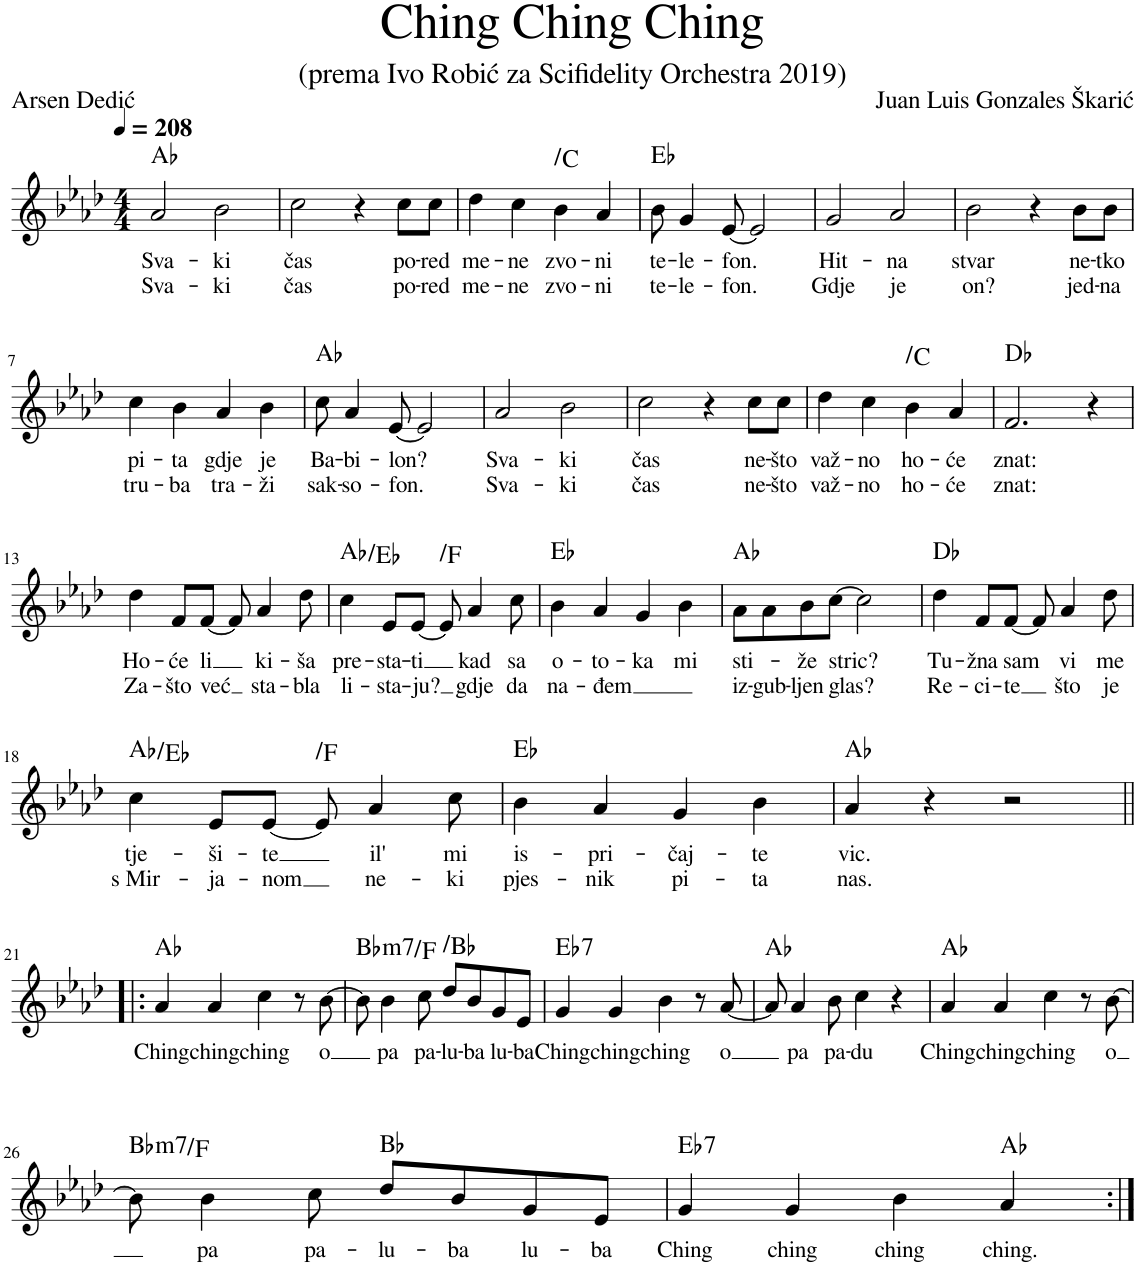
**kern	**text	**text	**harte
*part1	*part1	*part1	*part1
*staff1	*staff1	*staff1	*
*I"Piano	*	*	*
*I'Pno.	*	*	*
*clefG2	*	*	*
*k[b-e-a-d-]	*	*	*
*M4/4	*	*	*
*MM208	*	*	*
=1	=1	=1	=1
!	!LO:LY:b	!LO:LY:b	!
2a-/	Sva-	Sva-	Ab:maj
!	!LO:LY:b	!LO:LY:b	!
2b-\	-ki	-ki	.
=2	=2	=2	=2
!	!LO:LY:b	!LO:LY:b	!
2cc\	čas	čas	.
4r	.	.	.
!	!LO:LY:b	!LO:LY:b	!
8cc\L	po-	po-	.
!	!LO:LY:b	!LO:LY:b	!
8cc\J	-red	-red	.
=3	=3	=3	=3
!	!LO:LY:b	!LO:LY:b	!
4dd-\	me-	me-	.
!	!LO:LY:b	!LO:LY:b	!
4cc\	-ne	-ne	.
!	!LO:LY:b	!LO:LY:b	!LO:H:kt=N.C.
4b-\	zvo-	zvo-	N
!	!LO:LY:b	!LO:LY:b	!
4a-/	-ni	-ni	.
=4	=4	=4	=4
!	!LO:LY:b	!LO:LY:b	!
8b-\	te-	te-	Eb:maj
!	!LO:LY:b	!LO:LY:b	!
4g/	-le-	-le-	.
!	!LO:LY:b	!LO:LY:b	!
[8e-/	-fon.	-fon.	.
2e-/]	.	.	.
=5	=5	=5	=5
!	!LO:LY:b	!LO:LY:b	!
2g/	Hit-	Gdje	.
!	!LO:LY:b	!LO:LY:b	!
2a-/	-na	je	.
=6	=6	=6	=6
!	!LO:LY:b	!LO:LY:b	!
2b-\	stvar	on?	.
4r	.	.	.
!	!LO:LY:b	!LO:LY:b	!
8b-\L	ne-	jed-	.
!	!LO:LY:b	!LO:LY:b	!
8b-\J	-tko	-na	.
!!LO:LB:g=z
=7	=7	=7	=7
!	!LO:LY:b	!LO:LY:b	!
4cc\	pi-	tru-	.
!	!LO:LY:b	!LO:LY:b	!
4b-\	-ta	-ba	.
!	!LO:LY:b	!LO:LY:b	!
4a-/	gdje	tra-	.
!	!LO:LY:b	!LO:LY:b	!
4b-\	je	-ži	.
=8	=8	=8	=8
!	!LO:LY:b	!LO:LY:b	!
8cc\	Ba-	sak-	Ab:maj
!	!LO:LY:b	!LO:LY:b	!
4a-/	-bi-	-so-	.
!	!LO:LY:b	!LO:LY:b	!
[8e-/	-lon?	-fon.	.
2e-/]	.	.	.
=9	=9	=9	=9
!	!LO:LY:b	!LO:LY:b	!
2a-/	Sva-	Sva-	.
!	!LO:LY:b	!LO:LY:b	!
2b-\	-ki	-ki	.
=10	=10	=10	=10
!	!LO:LY:b	!LO:LY:b	!
2cc\	čas	čas	.
4r	.	.	.
!	!LO:LY:b	!LO:LY:b	!
8cc\L	ne-	ne-	.
!	!LO:LY:b	!LO:LY:b	!
8cc\J	-što	-što	.
=11	=11	=11	=11
!	!LO:LY:b	!LO:LY:b	!
4dd-\	važ-	važ-	.
!	!LO:LY:b	!LO:LY:b	!
4cc\	-no	-no	.
!	!LO:LY:b	!LO:LY:b	!LO:H:kt=N.C.
4b-\	ho-	ho-	N
!	!LO:LY:b	!LO:LY:b	!
4a-/	-će	-će	.
=12	=12	=12	=12
!	!LO:LY:b	!LO:LY:b	!
2.f/	znat:	znat:	Db:maj
4r	.	.	.
!!LO:LB:g=z
=13	=13	=13	=13
!	!LO:LY:b	!LO:LY:b	!
4dd-\	Ho-	Za-	.
!	!LO:LY:b	!LO:LY:b	!
8f/L	-će	-što	.
!	!LO:LY:b	!LO:LY:b	!
[8f/J	li	već	.
8f/]	.	.	.
!	!LO:LY:b	!LO:LY:b	!
4a-/	ki-	sta-	.
!	!LO:LY:b	!LO:LY:b	!
8dd-\	-ša	-bla	.
=14	=14	=14	=14
!	!LO:LY:b	!LO:LY:b	!
4cc\	pre-	li-	Ab:maj/5
!	!LO:LY:b	!LO:LY:b	!
8e-/L	-sta-	-sta-	.
!	!LO:LY:b	!LO:LY:b	!
[8e-/J	-ti	-ju?	.
!	!	!	!LO:H:kt=N.C.
8e-/]	.	.	N
!	!LO:LY:b	!LO:LY:b	!
4a-/	kad	gdje	.
!	!LO:LY:b	!LO:LY:b	!
8cc\	sa	da	.
=15	=15	=15	=15
!	!LO:LY:b	!LO:LY:b	!
4b-\	o-	na-	Eb:maj
!	!LO:LY:b	!LO:LY:b	!
4a-/	-to-	-đem	.
!	!LO:LY:b	!	!
4g/	-ka	.	.
!	!LO:LY:b	!	!
4b-\	mi	.	.
=16	=16	=16	=16
!	!LO:LY:b	!LO:LY:b	!
8a-\L	sti-	iz-	Ab:maj
!	!	!LO:LY:b	!
8a-\	.	-gub-	.
!	!LO:LY:b	!LO:LY:b	!
8b-\	-že	-ljen	.
!	!LO:LY:b	!LO:LY:b	!
[8cc\J	stric?	glas?	.
2cc\]	.	.	.
=17	=17	=17	=17
!	!LO:LY:b	!LO:LY:b	!
4dd-\	Tu-	Re-	Db:maj
!	!LO:LY:b	!LO:LY:b	!
8f/L	-žna	-ci-	.
!	!LO:LY:b	!LO:LY:b	!
[8f/J	sam	-te	.
8f/]	.	.	.
!	!LO:LY:b	!LO:LY:b	!
4a-/	vi	što	.
!	!LO:LY:b	!LO:LY:b	!
8dd-\	me	je	.
!!LO:LB:g=z
=18	=18	=18	=18
!	!LO:LY:b	!LO:LY:b	!
4cc\	tje-	s Mir-	Ab:maj/5
!	!LO:LY:b	!LO:LY:b	!
8e-/L	-ši-	-ja-	.
!	!LO:LY:b	!LO:LY:b	!
[8e-/J	-te	-nom	.
!	!	!	!LO:H:kt=N.C.
8e-/]	.	.	N
!	!LO:LY:b	!LO:LY:b	!
4a-/	il'	ne-	.
!	!LO:LY:b	!LO:LY:b	!
8cc\	mi	-ki	.
=19	=19	=19	=19
!	!LO:LY:b	!LO:LY:b	!
4b-\	is-	pjes-	Eb:maj
!	!LO:LY:b	!LO:LY:b	!
4a-/	-pri-	-nik	.
!	!LO:LY:b	!LO:LY:b	!
4g/	-čaj-	pi-	.
!	!LO:LY:b	!LO:LY:b	!
4b-\	-te	-ta	.
=20	=20	=20	=20
!	!LO:LY:b	!LO:LY:b	!
4a-/	vic.	nas.	Ab:maj
4r	.	.	.
2r	.	.	.
!!LO:LB:g=z
=21!|:	=21!|:	=21!|:	=21!|:
!	!LO:LY:b	!	!
4a-/	Ching	.	Ab:maj
!	!LO:LY:b	!	!
4a-/	ching	.	.
!	!LO:LY:b	!	!
4cc\	ching	.	.
8r	.	.	.
!	!LO:LY:b	!	!
[8b-\	o	.	.
=22	=22	=22	=22
!	!	!	!LO:H:kt=m7
8b-\]	.	.	Bb:min7/5
!	!LO:LY:b	!	!
4b-\	pa	.	.
!	!LO:LY:b	!	!
8cc\	pa-	.	.
!	!LO:LY:b	!	!LO:H:kt=N.C.
8dd-/L	-lu-	.	N
!	!LO:LY:b	!	!
8b-/	-ba	.	.
!	!LO:LY:b	!	!
8g/	lu-	.	.
!	!LO:LY:b	!	!
8e-/J	-ba	.	.
=23	=23	=23	=23
!	!LO:LY:b	!	!LO:H:kt=7
4g/	Ching	.	Eb:7
!	!LO:LY:b	!	!
4g/	ching	.	.
!	!LO:LY:b	!	!
4b-\	ching	.	.
8r	.	.	.
!	!LO:LY:b	!	!
[8a-/	o	.	.
=24	=24	=24	=24
8a-/]	.	.	Ab:maj
!	!LO:LY:b	!	!
4a-/	pa	.	.
!	!LO:LY:b	!	!
8b-\	pa-	.	.
!	!LO:LY:b	!	!
4cc\	-du	.	.
4r	.	.	.
=25	=25	=25	=25
!	!LO:LY:b	!	!
4a-/	Ching	.	Ab:maj
!	!LO:LY:b	!	!
4a-/	ching	.	.
!	!LO:LY:b	!	!
4cc\	ching	.	.
8r	.	.	.
!	!LO:LY:b	!	!
[8b-\	o	.	.
!!LO:LB:g=z
=26	=26	=26	=26
!	!	!	!LO:H:kt=m7
8b-\]	.	.	Bb:min7/5
!	!LO:LY:b	!	!
4b-\	pa	.	.
!	!LO:LY:b	!	!
8cc\	pa-	.	.
!	!LO:LY:b	!	!
8dd-/L	-lu-	.	Bb:maj
!	!LO:LY:b	!	!
8b-/	-ba	.	.
!	!LO:LY:b	!	!
8g/	lu-	.	.
!	!LO:LY:b	!	!
8e-/J	-ba	.	.
=27	=27	=27	=27
!	!LO:LY:b	!	!LO:H:kt=7
4g/	Ching	.	Eb:7
!	!LO:LY:b	!	!
4g/	ching	.	.
!	!LO:LY:b	!	!
4b-\	ching	.	.
!	!LO:LY:b	!	!
4a-/	ching.	.	Ab:maj
=:|!	=:|!	=:|!	=:|!
*-	*-	*-	*-
